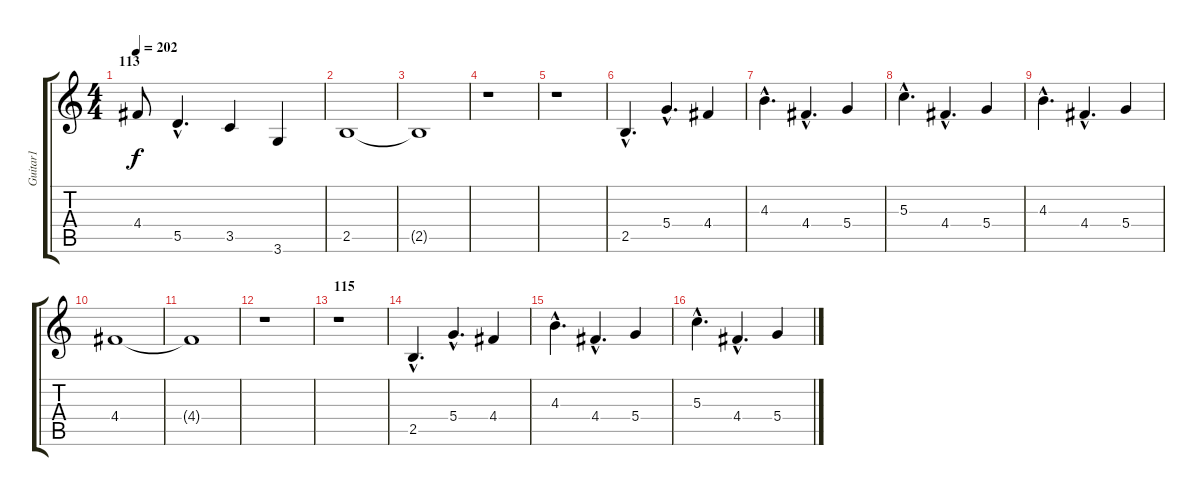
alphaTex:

\track ("Guitar1" "Guitar1") {instrument distortionguitar}
\staff {score tabs}
\tuning (E4 B3 G3 D3 A2 E2) {hide}
\ts (4 4)
\section ("" "113")
\tempo 202
\clef g2
\ks c
4.4{t}.8{dy f} 5.5{hac}.4{d} 3.5.4 3.6.4 |
2.5.1 |
2.5{t}.1 |
r.1 |
r.1 |
2.5{hac}.4{d} 5.4{hac}.4{d} 4.4.4 |
4.3{hac}.4{d} 4.4{hac}.4{d} 5.4.4 |
5.3{hac}.4{d} 4.4{hac}.4{d} 5.4.4 |
4.3{hac}.4{d} 4.4{hac}.4{d} 5.4.4 |
4.4.1 |
4.4{t}.1 |
r.1 |
\section ("" "115")
r.1 |
2.5{hac}.4{d} 5.4{hac}.4{d} 4.4.4 |
4.3{hac}.4{d} 4.4{hac}.4{d} 5.4.4 |
5.3{hac}.4{d} 4.4{hac}.4{d} 5.4.4
